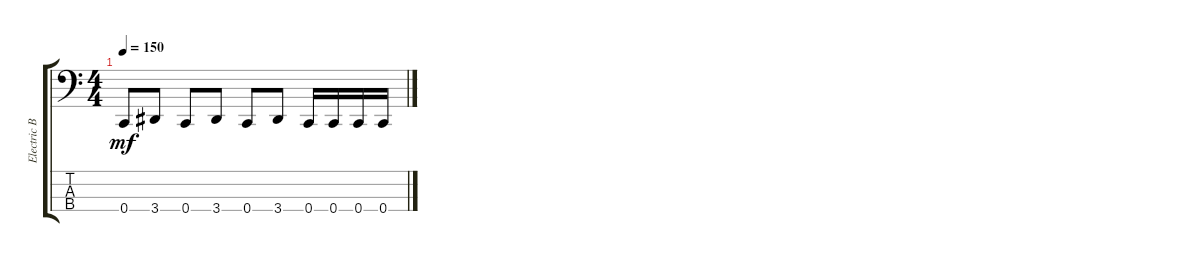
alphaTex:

\track ("Electric Bass" "Electric B") {instrument electricbassfinger}
\staff {score tabs}
\tuning (F2 C2 G1 C1) {hide}
\ts (4 4)
\tempo 150
\clef f4
\ks c
0.4.8{dy mf} 3.4.8 0.4.8 3.4.8 0.4.8 3.4.8 0.4.16 0.4.16 0.4.16 0.4.16
